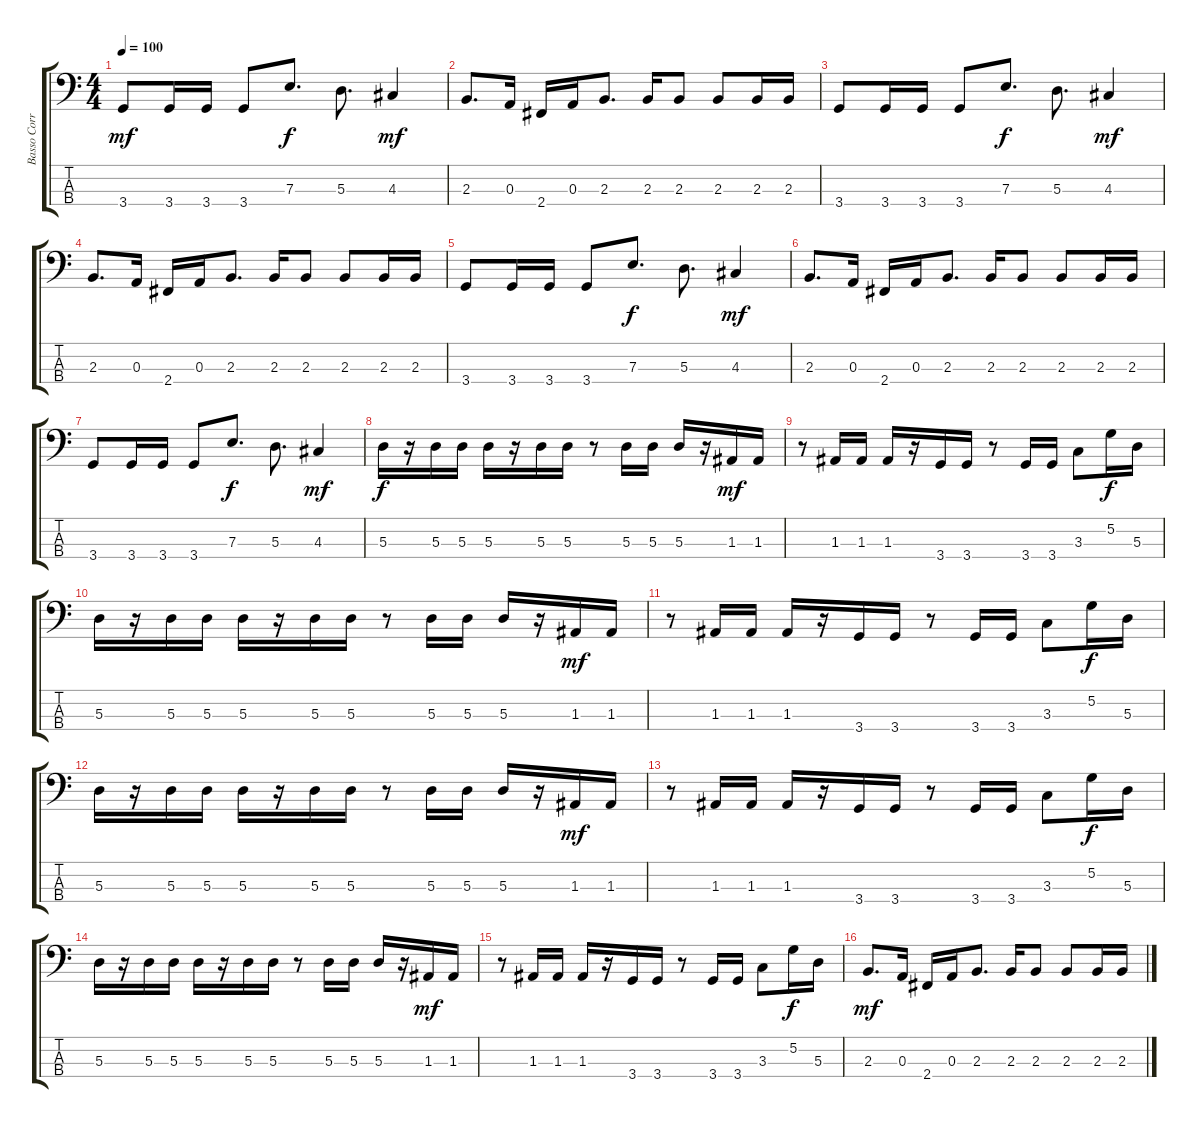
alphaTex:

\track ("Basso Corretto" "Basso Corr") {solo instrument electricbassfinger}
\staff {score tabs}
\tuning (G2 D2 A1 E1) {hide}
\ts (4 4)
\tempo 100
\clef f4
\ks c
3.4.8{dy mf} 3.4.16 3.4.16 3.4.8 7.3.8{d dy f} 5.3.8{d} 4.3.4{dy mf} |
2.3.8{d} 0.3.16 2.4.16 0.3.16 2.3.8{d} 2.3.16 2.3.8 2.3.8 2.3.16 2.3.16 |
3.4.8 3.4.16 3.4.16 3.4.8 7.3.8{d dy f} 5.3.8{d} 4.3.4{dy mf} |
2.3.8{d} 0.3.16 2.4.16 0.3.16 2.3.8{d} 2.3.16 2.3.8 2.3.8 2.3.16 2.3.16 |
3.4.8 3.4.16 3.4.16 3.4.8 7.3.8{d dy f} 5.3.8{d} 4.3.4{dy mf} |
2.3.8{d} 0.3.16 2.4.16 0.3.16 2.3.8{d} 2.3.16 2.3.8 2.3.8 2.3.16 2.3.16 |
3.4.8 3.4.16 3.4.16 3.4.8 7.3.8{d dy f} 5.3.8{d} 4.3.4{dy mf} |
5.3.16{dy f} r.16 5.3.16 5.3.16 5.3.16 r.16 5.3.16 5.3.16 r.8 5.3.16 5.3.16 5.3.16 r.16 1.3.16{dy mf} 1.3.16 |
r.8 1.3.16 1.3.16 1.3.16 r.16 3.4.16 3.4.16 r.8 3.4.16 3.4.16 3.3.8 5.2.16{dy f} 5.3.16 |
5.3.16 r.16 5.3.16 5.3.16 5.3.16 r.16 5.3.16 5.3.16 r.8 5.3.16 5.3.16 5.3.16 r.16 1.3.16{dy mf} 1.3.16 |
r.8 1.3.16 1.3.16 1.3.16 r.16 3.4.16 3.4.16 r.8 3.4.16 3.4.16 3.3.8 5.2.16{dy f} 5.3.16 |
5.3.16 r.16 5.3.16 5.3.16 5.3.16 r.16 5.3.16 5.3.16 r.8 5.3.16 5.3.16 5.3.16 r.16 1.3.16{dy mf} 1.3.16 |
r.8 1.3.16 1.3.16 1.3.16 r.16 3.4.16 3.4.16 r.8 3.4.16 3.4.16 3.3.8 5.2.16{dy f} 5.3.16 |
5.3.16 r.16 5.3.16 5.3.16 5.3.16 r.16 5.3.16 5.3.16 r.8 5.3.16 5.3.16 5.3.16 r.16 1.3.16{dy mf} 1.3.16 |
r.8 1.3.16 1.3.16 1.3.16 r.16 3.4.16 3.4.16 r.8 3.4.16 3.4.16 3.3.8 5.2.16{dy f} 5.3.16 |
2.3.8{d dy mf} 0.3.16 2.4.16 0.3.16 2.3.8{d} 2.3.16 2.3.8 2.3.8 2.3.16 2.3.16
